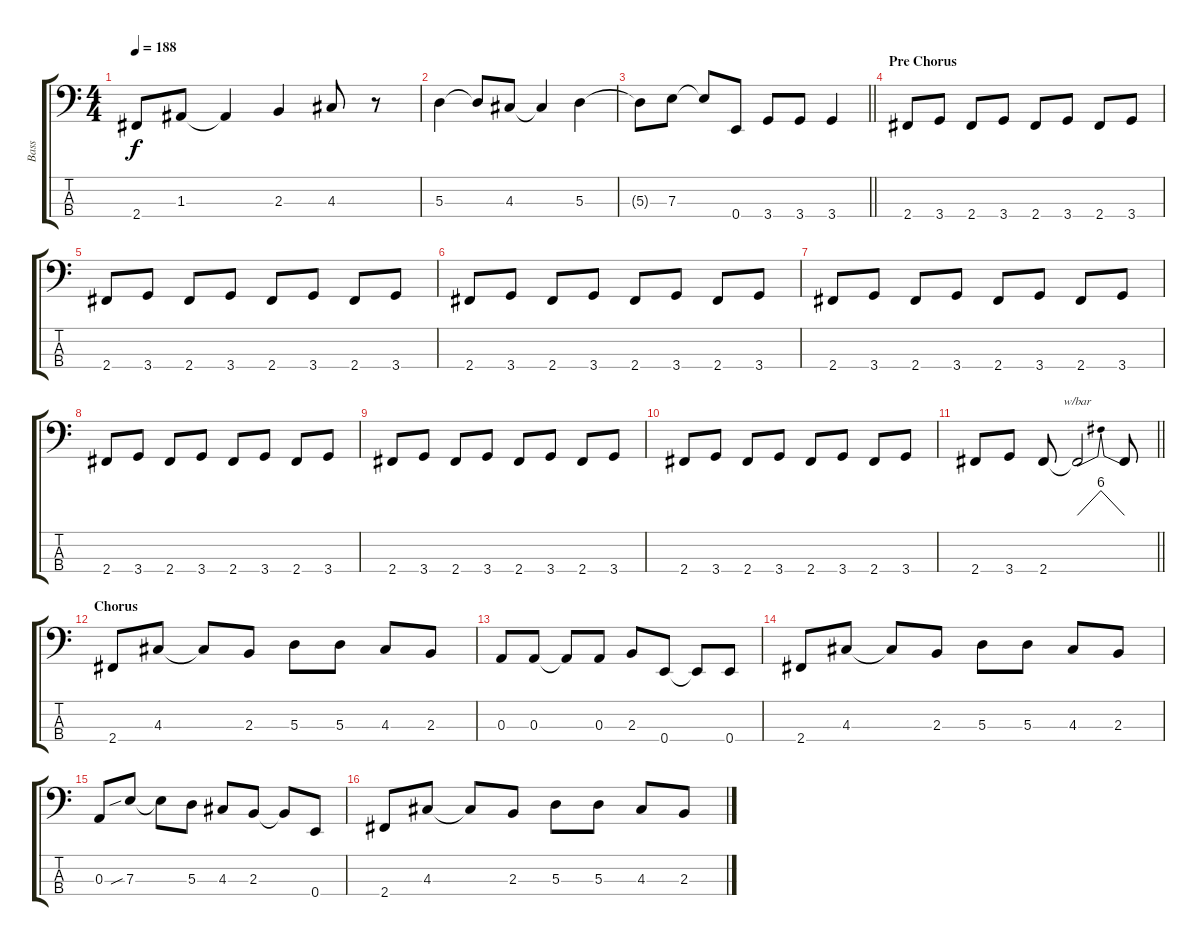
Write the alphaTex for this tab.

\track ("Bass" "Bass") {instrument electricbassfinger}
\staff {score tabs}
\tuning (G2 D2 A1 E1) {hide}
\ts (4 4)
\tempo 188
\clef f4
\ks c
2.4.8{dy f} 1.3.8 1.3{t}.4 2.3.4 4.3.8 r.8 |
5.3.4 5.3{t}.8 4.3.8 4.3{t}.4 5.3.4 |
\barLineRight lightlight
5.3{t}.8 7.3.8 7.3{t}.8 0.4.8 3.4.8 3.4.8 3.4.4 |
\section ("" "Pre Chorus")
2.4.8 3.4.8 2.4.8 3.4.8 2.4.8 3.4.8 2.4.8 3.4.8 |
2.4.8 3.4.8 2.4.8 3.4.8 2.4.8 3.4.8 2.4.8 3.4.8 |
2.4.8 3.4.8 2.4.8 3.4.8 2.4.8 3.4.8 2.4.8 3.4.8 |
2.4.8 3.4.8 2.4.8 3.4.8 2.4.8 3.4.8 2.4.8 3.4.8 |
2.4.8 3.4.8 2.4.8 3.4.8 2.4.8 3.4.8 2.4.8 3.4.8 |
2.4.8 3.4.8 2.4.8 3.4.8 2.4.8 3.4.8 2.4.8 3.4.8 |
2.4.8 3.4.8 2.4.8 3.4.8 2.4.8 3.4.8 2.4.8 3.4.8 |
\barLineRight lightlight
2.4.8 3.4.8 2.4.8 2.4{t}.2{tbe (dip default 0 0 30 24 60 0)} 2.4{t}.8 |
\section ("" "Chorus")
2.4.8 4.3.8 4.3{t}.8 2.3.8 5.3.8 5.3.8 4.3.8 2.3.8 |
0.3.8 0.3.8 0.3{t}.8 0.3.8 2.3.8 0.4.8 0.4{t}.8 0.4.8 |
2.4.8 4.3.8 4.3{t}.8 2.3.8 5.3.8 5.3.8 4.3.8 2.3.8 |
0.3.8 7.3{sib}.8 7.3{t}.8 5.3.8 4.3.8 2.3.8 2.3{t}.8 0.4.8 |
2.4.8 4.3.8 4.3{t}.8 2.3.8 5.3.8 5.3.8 4.3.8 2.3.8
